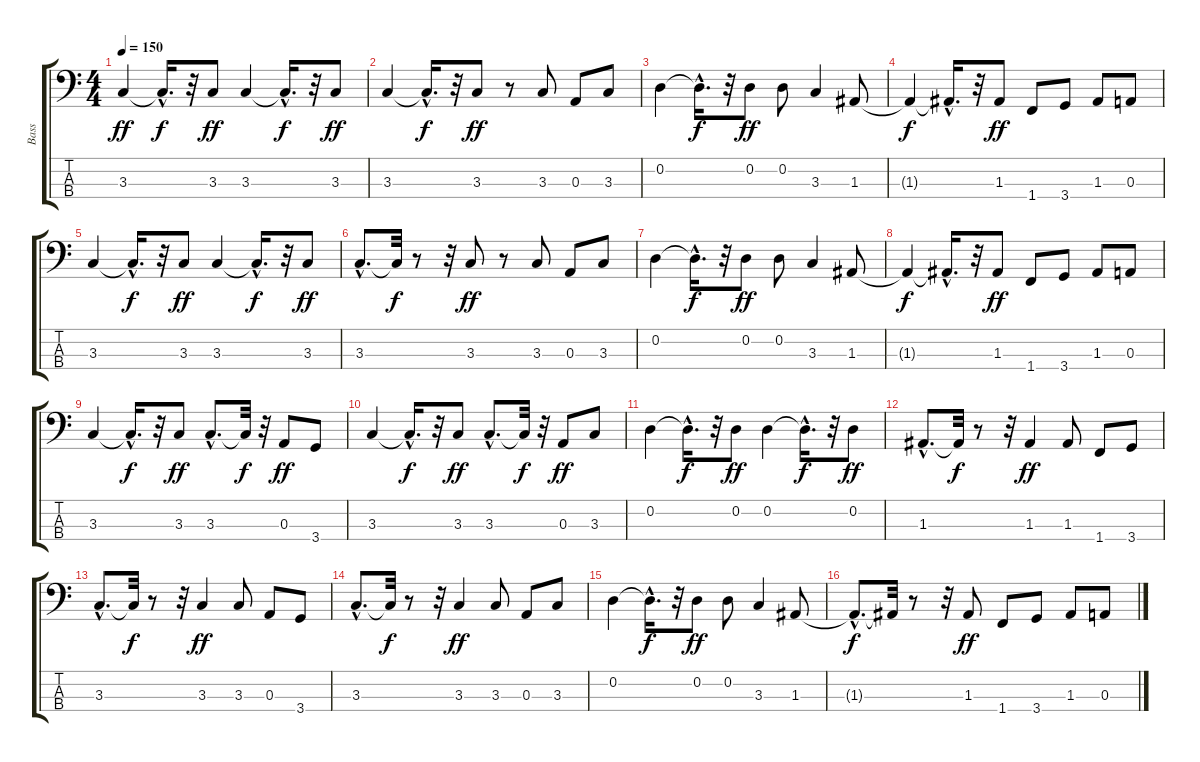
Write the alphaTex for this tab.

\track ("Bass" "Bass") {instrument electricbassfinger}
\staff {score tabs}
\tuning (G2 D2 A1 E1) {hide}
\ts (4 4)
\tempo 150
\clef f4
\ks c
3.3.4{dy ff} 3.3{hac t}.16{d dy f} r.32 3.3.8{dy ff} 3.3.4 3.3{hac t}.16{d dy f} r.32 3.3.8{dy ff} |
3.3.4 3.3{hac t}.16{d dy f} r.32 3.3.8{dy ff} r.8 3.3.8 0.3.8 3.3.8 |
0.2.4 0.2{hac t}.16{d dy f} r.32 0.2.8{dy ff} 0.2.8 3.3.4 1.3.8 |
1.3{t}.4{dy f} 1.3{hac t}.16{d} r.32 1.3.8{dy ff} 1.4.8 3.4.8 1.3.8 0.3.8 |
3.3.4 3.3{hac t}.16{d dy f} r.32 3.3.8{dy ff} 3.3.4 3.3{hac t}.16{d dy f} r.32 3.3.8{dy ff} |
3.3{hac}.8{d} 3.3{t}.32{dy f} r.8 r.32 3.3.8{dy ff} r.8 3.3.8 0.3.8 3.3.8 |
0.2.4 0.2{hac t}.16{d dy f} r.32 0.2.8{dy ff} 0.2.8 3.3.4 1.3.8 |
1.3{t}.4{dy f} 1.3{hac t}.16{d} r.32 1.3.8{dy ff} 1.4.8 3.4.8 1.3.8 0.3.8 |
3.3.4 3.3{hac t}.16{d dy f} r.32 3.3.8{dy ff} 3.3{hac}.8{d} 3.3{t}.32{dy f} r.32 0.3.8{dy ff} 3.4.8 |
3.3.4 3.3{hac t}.16{d dy f} r.32 3.3.8{dy ff} 3.3{hac}.8{d} 3.3{t}.32{dy f} r.32 0.3.8{dy ff} 3.3.8 |
0.2.4 0.2{hac t}.16{d dy f} r.32 0.2.8{dy ff} 0.2.4 0.2{hac t}.16{d dy f} r.32 0.2.8{dy ff} |
1.3{hac}.8{d} 1.3{t}.32{dy f} r.8 r.32 1.3.4{dy ff} 1.3.8 1.4.8 3.4.8 |
3.3{hac}.8{d} 3.3{t}.32{dy f} r.8 r.32 3.3.4{dy ff} 3.3.8 0.3.8 3.4.8 |
3.3{hac}.8{d} 3.3{t}.32{dy f} r.8 r.32 3.3.4{dy ff} 3.3.8 0.3.8 3.3.8 |
0.2.4 0.2{hac t}.16{d dy f} r.32 0.2.8{dy ff} 0.2.8 3.3.4 1.3.8 |
1.3{hac t}.8{d dy f} 1.3{t}.32 r.8 r.32 1.3.8{dy ff} 1.4.8 3.4.8 1.3.8 0.3.8
